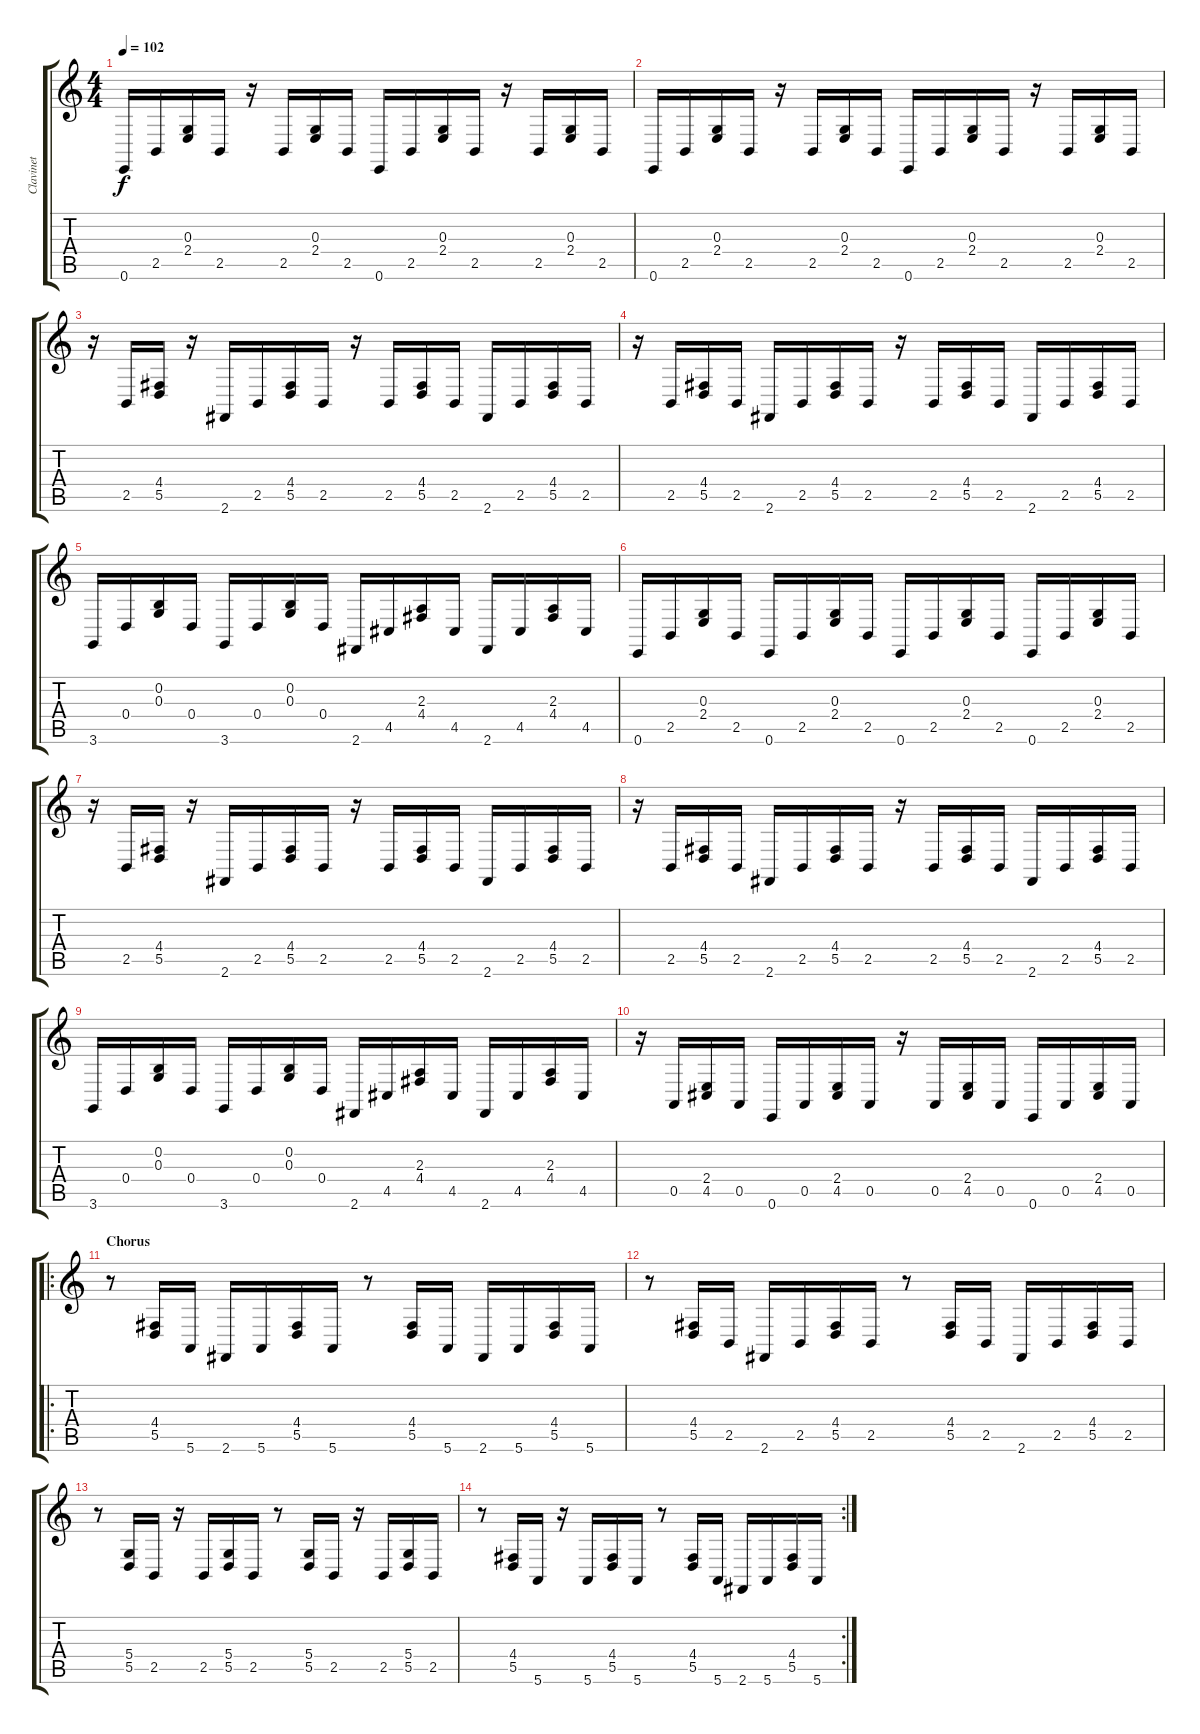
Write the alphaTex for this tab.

\track ("Clavinet" "Clavinet") {instrument clavinet}
\staff {score tabs}
\tuning (E4 B3 G3 D3 A2 E2) {hide}
\ts (4 4)
\tempo 102
\clef g2
\ks c
0.6.16{dy f} 2.5.16 (0.3 2.4).16 2.5.16 r.16 2.5.16 (0.3 2.4).16 2.5.16 0.6.16 2.5.16 (0.3 2.4).16 2.5.16 r.16 2.5.16 (0.3 2.4).16 2.5.16 |
0.6.16 2.5.16 (0.3 2.4).16 2.5.16 r.16 2.5.16 (0.3 2.4).16 2.5.16 0.6.16 2.5.16 (0.3 2.4).16 2.5.16 r.16 2.5.16 (0.3 2.4).16 2.5.16 |
r.16 2.5.16 (4.4 5.5).16 r.16 2.6.16 2.5.16 (4.4 5.5).16 2.5.16 r.16 2.5.16 (4.4 5.5).16 2.5.16 2.6.16 2.5.16 (4.4 5.5).16 2.5.16 |
r.16 2.5.16 (4.4 5.5).16 2.5.16 2.6.16 2.5.16 (4.4 5.5).16 2.5.16 r.16 2.5.16 (4.4 5.5).16 2.5.16 2.6.16 2.5.16 (4.4 5.5).16 2.5.16 |
3.6.16 0.4.16 (0.2 0.3).16 0.4.16 3.6.16 0.4.16 (0.2 0.3).16 0.4.16 2.6.16 4.5.16 (2.3 4.4).16 4.5.16 2.6.16 4.5.16 (2.3 4.4).16 4.5.16 |
0.6.16 2.5.16 (0.3 2.4).16 2.5.16 0.6.16 2.5.16 (0.3 2.4).16 2.5.16 0.6.16 2.5.16 (0.3 2.4).16 2.5.16 0.6.16 2.5.16 (0.3 2.4).16 2.5.16 |
r.16 2.5.16 (4.4 5.5).16 r.16 2.6.16 2.5.16 (4.4 5.5).16 2.5.16 r.16 2.5.16 (4.4 5.5).16 2.5.16 2.6.16 2.5.16 (4.4 5.5).16 2.5.16 |
r.16 2.5.16 (4.4 5.5).16 2.5.16 2.6.16 2.5.16 (4.4 5.5).16 2.5.16 r.16 2.5.16 (4.4 5.5).16 2.5.16 2.6.16 2.5.16 (4.4 5.5).16 2.5.16 |
3.6.16 0.4.16 (0.2 0.3).16 0.4.16 3.6.16 0.4.16 (0.2 0.3).16 0.4.16 2.6.16 4.5.16 (2.3 4.4).16 4.5.16 2.6.16 4.5.16 (2.3 4.4).16 4.5.16 |
r.16 0.5.16 (2.4 4.5).16 0.5.16 0.6.16 0.5.16 (2.4 4.5).16 0.5.16 r.16 0.5.16 (2.4 4.5).16 0.5.16 0.6.16 0.5.16 (2.4 4.5).16 0.5.16 |
\ro
\section ("" "Chorus")
r.8 (4.4 5.5).16 5.6.16 2.6.16 5.6.16 (4.4 5.5).16 5.6.16 r.8 (4.4 5.5).16 5.6.16 2.6.16 5.6.16 (4.4 5.5).16 5.6.16 |
r.8 (4.4 5.5).16 2.5.16 2.6.16 2.5.16 (4.4 5.5).16 2.5.16 r.8 (4.4 5.5).16 2.5.16 2.6.16 2.5.16 (4.4 5.5).16 2.5.16 |
r.8 (5.4 5.5).16 2.5.16 r.16 2.5.16 (5.4 5.5).16 2.5.16 r.8 (5.4 5.5).16 2.5.16 r.16 2.5.16 (5.4 5.5).16 2.5.16 |
\rc 2
r.8 (4.4 5.5).16 5.6.16 r.16 5.6.16 (4.4 5.5).16 5.6.16 r.8 (4.4 5.5).16 5.6.16 2.6.16 5.6.16 (4.4 5.5).16 5.6.16
